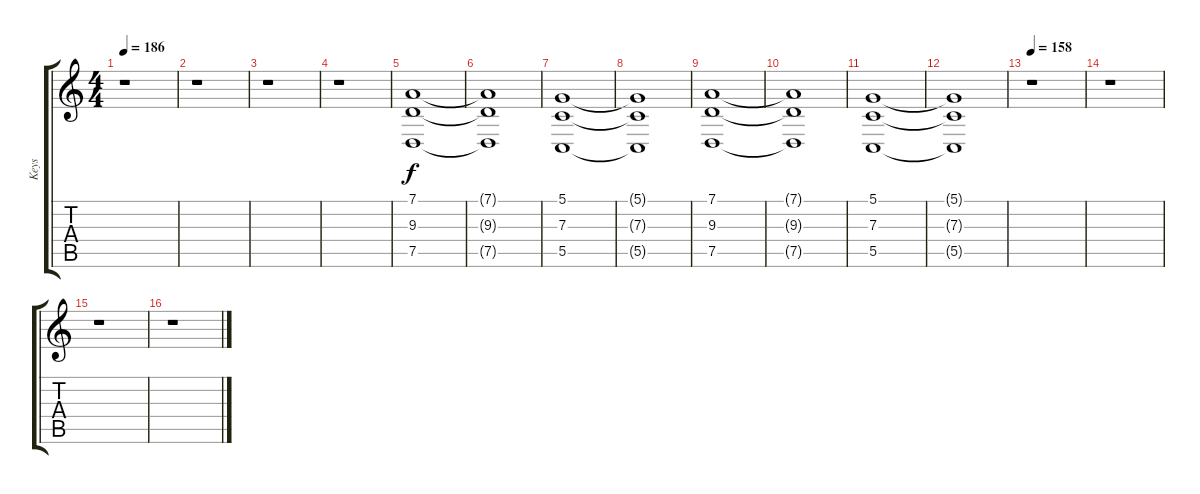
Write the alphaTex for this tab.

\track ("Keys" "Keys") {instrument stringensemble1}
\staff {score tabs}
\tuning (D4 A3 F3 C3 G2 D2) {hide}
\ts (4 4)
\tempo 186
\clef g2
\ks c
r.1{dy f} |
r.1 |
r.1 |
r.1 |
(7.1 9.3 7.5).1{volume 16} |
(7.1{t} 9.3{t} 7.5{t}).1 |
(5.1 7.3 5.5).1 |
(5.1{t} 7.3{t} 5.5{t}).1 |
(7.1 9.3 7.5).1 |
(7.1{t} 9.3{t} 7.5{t}).1 |
(5.1 7.3 5.5).1 |
(5.1{t} 7.3{t} 5.5{t}).1 |
\tempo 158
r.1 |
r.1 |
r.1 |
r.1
